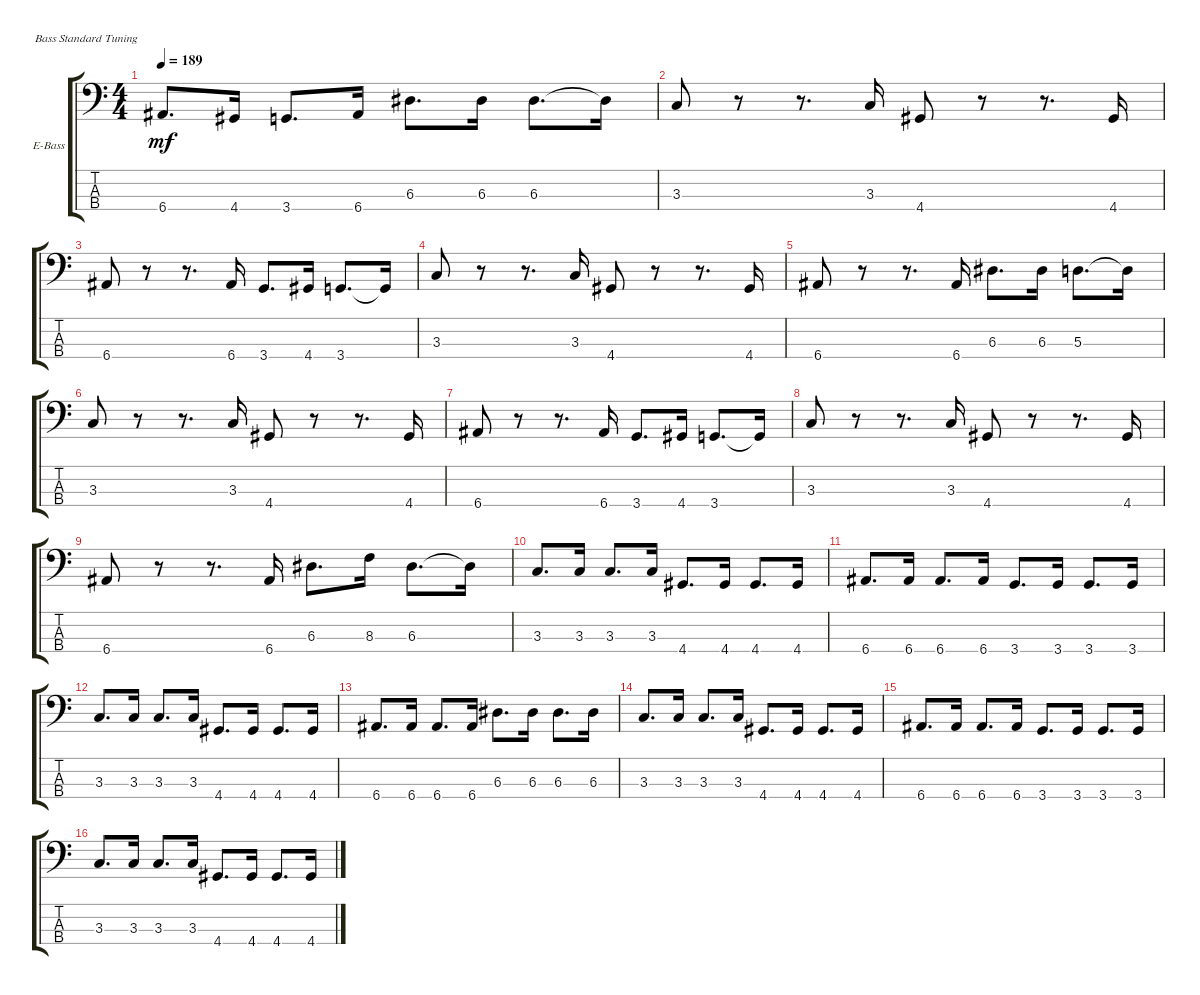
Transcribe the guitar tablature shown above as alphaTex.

\defaultSystemsLayout 4
\bracketExtendMode groupsimilarinstruments
\firstSystemTrackNameOrientation horizontal
\otherSystemsTrackNameOrientation horizontal
\track ("Electric Bass" "E-Bass") {instrument electricbassfinger}
\staff {score tabs}
\tuning (G2 D2 A1 E1)
\ts (4 4)
\tempo 189
\clef f4
\scale
0.333333
\ks c
6.4.8{d dy mf} 4.4.16 3.4.8{d} 6.4.16 6.3.8{d} 6.3.16 6.3.8{d} 6.3{t}.16 |
\scale
0.333333 3.3.8 r.8 r.8{d} 3.3.16 4.4.8 r.8 r.8{d} 4.4.16 |
\scale
0.333333 6.4.8 r.8 r.8{d} 6.4.16 3.4.8{d} 4.4.16 3.4.8{d} 3.4{t}.16 |
\scale
0.333333 3.3.8 r.8 r.8{d} 3.3.16 4.4.8 r.8 r.8{d} 4.4.16 |
\scale
0.333333 6.4.8 r.8 r.8{d} 6.4.16 6.3.8{d} 6.3.16 5.3.8{d} 5.3{t}.16 |
\scale
0.333333 3.3.8 r.8 r.8{d} 3.3.16 4.4.8 r.8 r.8{d} 4.4.16 |
\scale
0.333333 6.4.8 r.8 r.8{d} 6.4.16 3.4.8{d} 4.4.16 3.4.8{d} 3.4{t}.16 |
\scale
0.333333 3.3.8 r.8 r.8{d} 3.3.16 4.4.8 r.8 r.8{d} 4.4.16 |
6.4.8 r.8 r.8{d} 6.4.16 6.3.8{d} 8.3.16 6.3.8{d} 6.3{t}.16 |
\scale
0.333333 3.3.8{d} 3.3.16 3.3.8{d} 3.3.16 4.4.8{d} 4.4.16 4.4.8{d} 4.4.16 |
\scale
0.333333 6.4.8{d} 6.4.16 6.4.8{d} 6.4.16 3.4.8{d} 3.4.16 3.4.8{d} 3.4.16 |
\scale
0.333333 3.3.8{d} 3.3.16 3.3.8{d} 3.3.16 4.4.8{d} 4.4.16 4.4.8{d} 4.4.16 |
\scale
0.333333 6.4.8{d} 6.4.16 6.4.8{d} 6.4.16 6.3.8{d} 6.3.16 6.3.8{d} 6.3.16 |
\scale
0.333333 3.3.8{d} 3.3.16 3.3.8{d} 3.3.16 4.4.8{d} 4.4.16 4.4.8{d} 4.4.16 |
\scale
0.333333 6.4.8{d} 6.4.16 6.4.8{d} 6.4.16 3.4.8{d} 3.4.16 3.4.8{d} 3.4.16 |
\scale
0.333333 3.3.8{d} 3.3.16 3.3.8{d} 3.3.16 4.4.8{d} 4.4.16 4.4.8{d} 4.4.16
